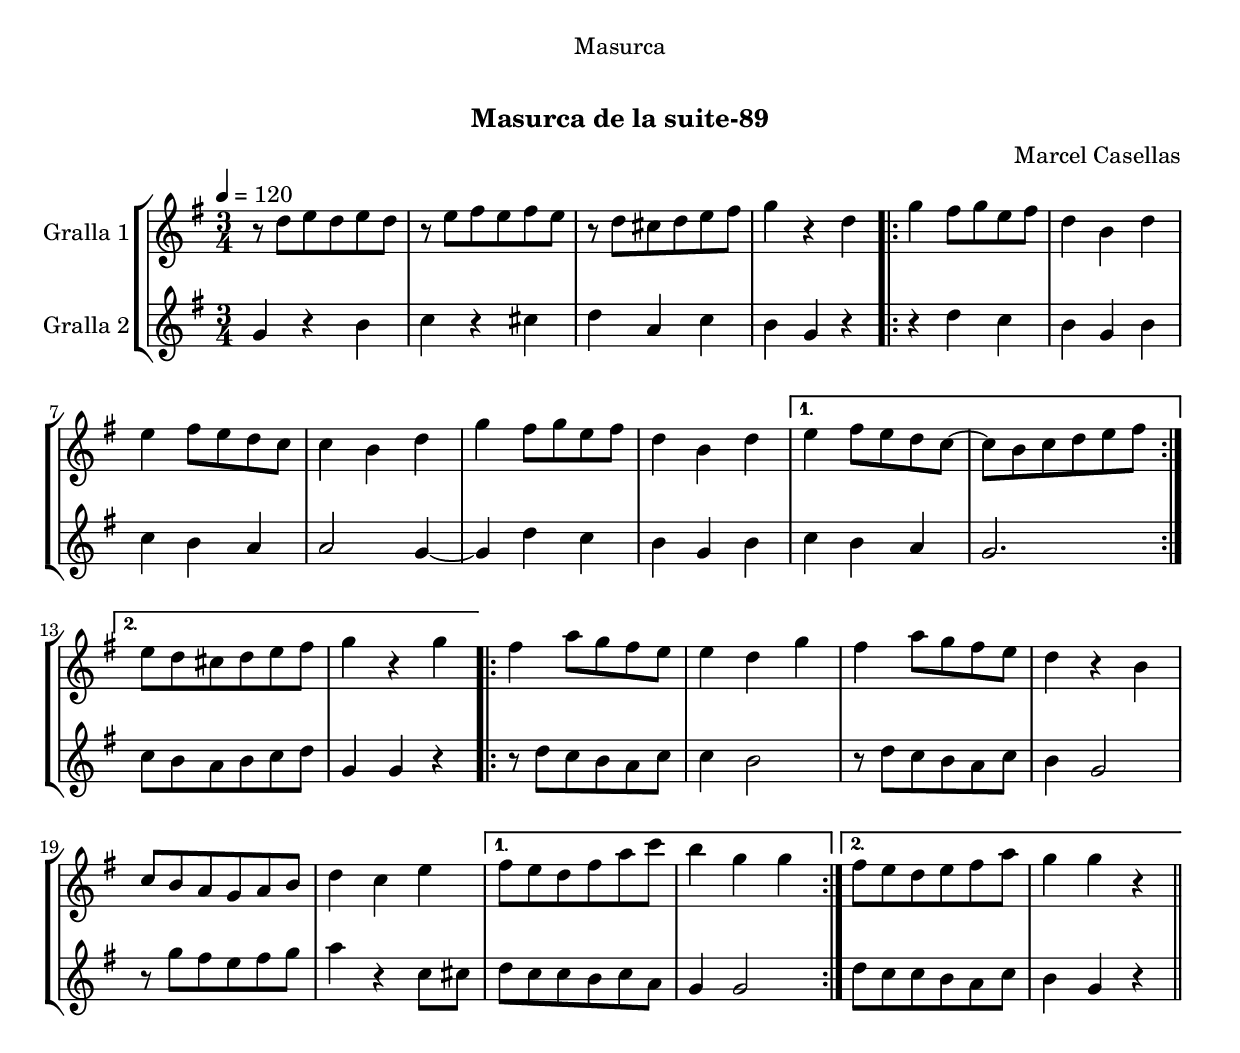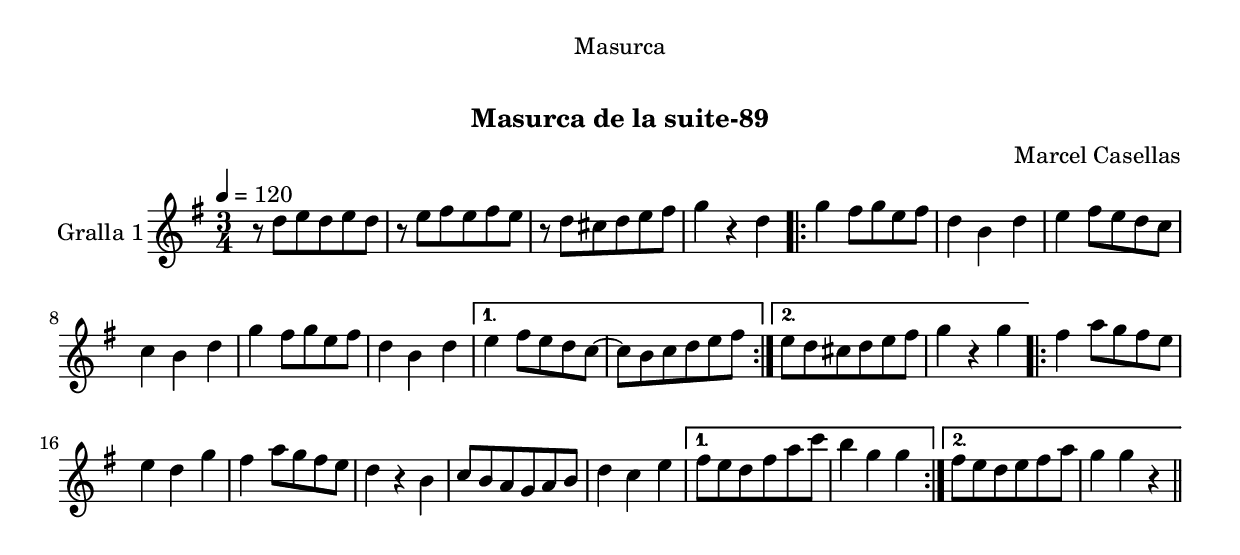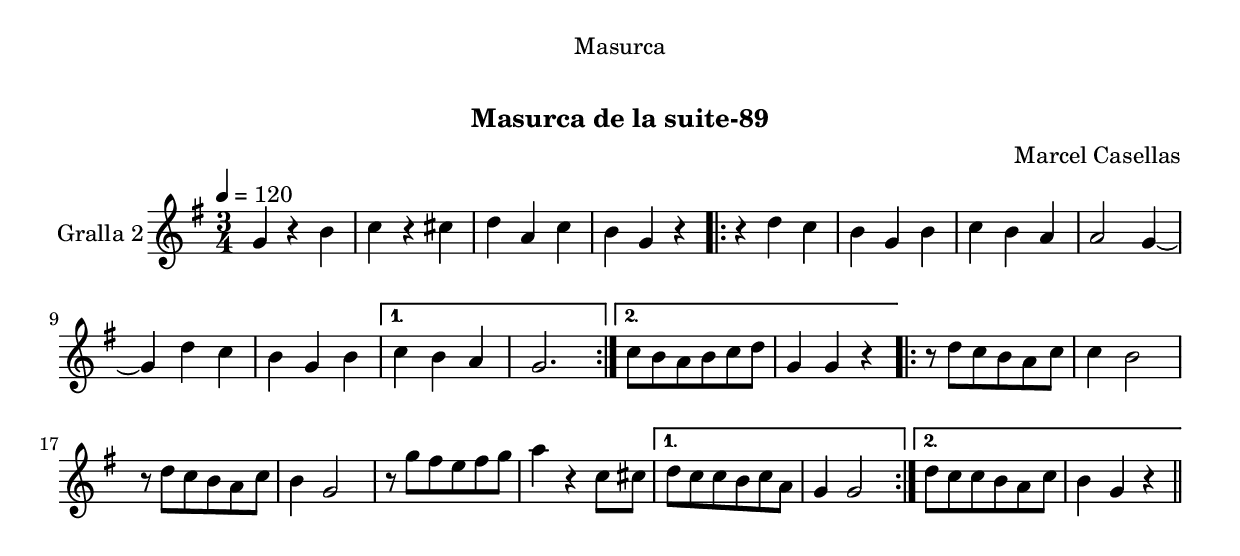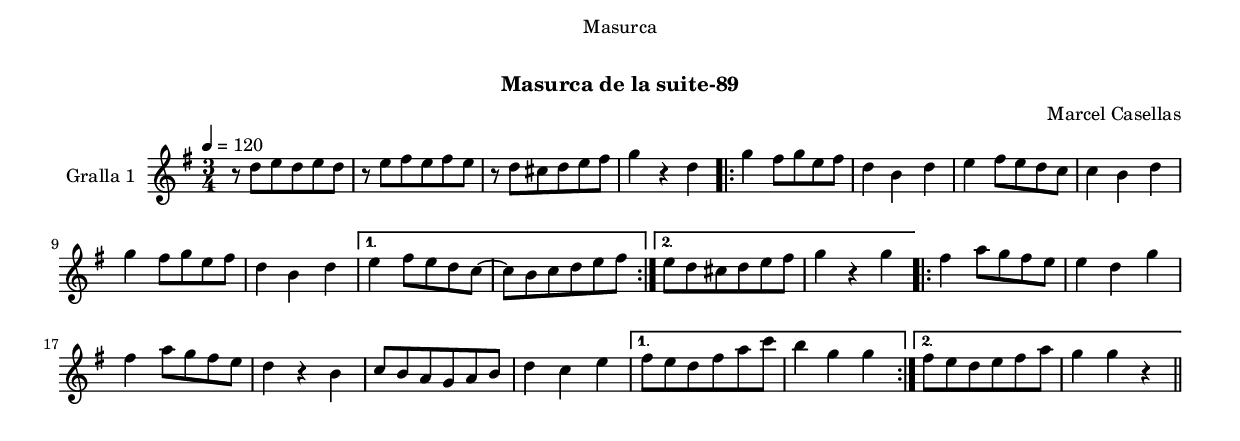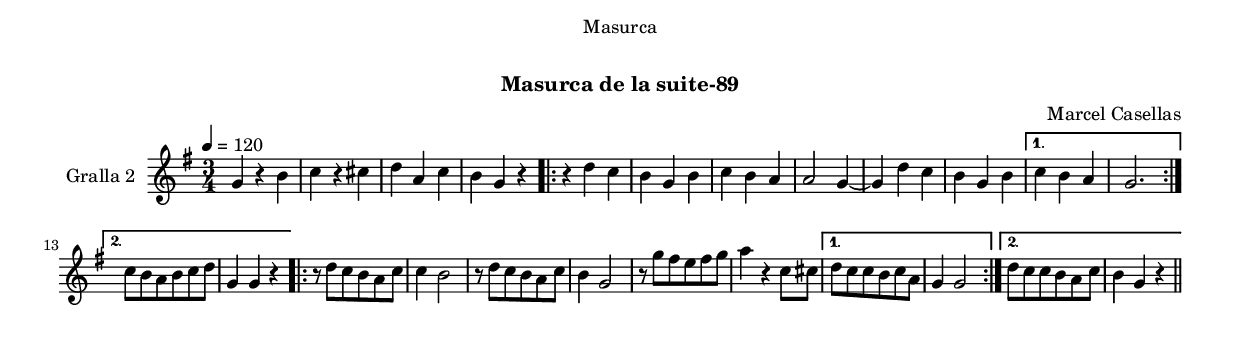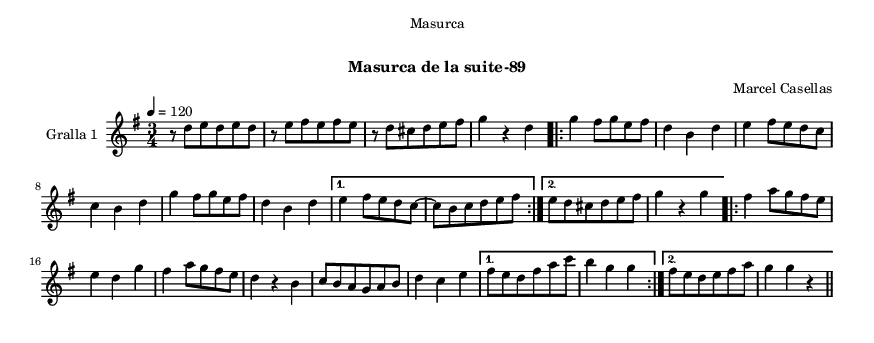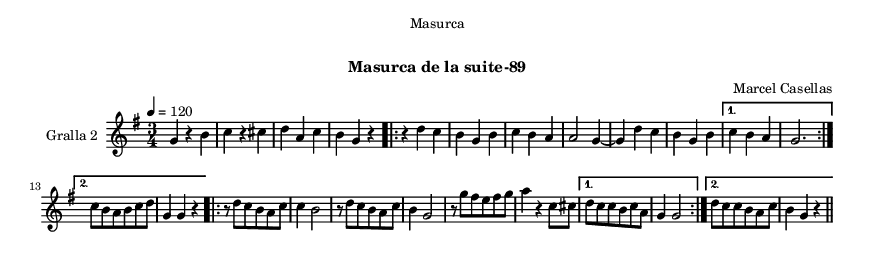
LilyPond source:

\version "2.16.0"

\header {
  dedication="Masurca"
  title="  "
  subtitle="Masurca de la suite-89"
  subsubtitle=""
  poet=""
  meter=""
  piece=""
  composer="Marcel Casellas"
  arranger=""
  opus=""
  instrument=""
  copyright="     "
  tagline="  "
}

liniaroAa =
\relative d''
{
  \tempo 4=120
  \clef treble
  \key g \major
  \time 3/4
  r8 d e d e d  |
  r8 e fis e fis e  |
  r8 d cis d e fis  |
  g4 r d  |
  %05
  \repeat volta 2 { g4 fis8 g e fis  |
  d4 b d  |
  e4 fis8 e d c  |
  c4 b d  |
  g4 fis8 g e fis  |
  %10
  d4 b d }
  \alternative { { e4 fis8 e d c ~  |
  c8 b c d e fis }
  { e8 d cis d e fis  |
  g4 r g } }
  %15
  \repeat volta 2 { fis4 a8 g fis e  |
  e4 d g  |
  fis4 a8 g fis e  |
  d4 r b  |
  c8 b a g a b  |
  %20
  d4 c e }
  \alternative { { fis8 e d fis a c  |
  b4 g g }
  { fis8 e d e fis a  |
  g4 g r } } \bar "||"
}

liniaroAb =
\relative g'
{
  \tempo 4=120
  \clef treble
  \key g \major
  \time 3/4
  g4 r b  |
  c4 r cis  |
  d4 a c  |
  b4 g r  |
  %05
  \repeat volta 2 { r4 d' c  |
  b4 g b  |
  c4 b a  |
  a2 g4 ~  |
  g4 d' c  |
  %10
  b4 g b }
  \alternative { { c4 b a  |
  g2. }
  { c8 b a b c d  |
  g,4 g r } }
  %15
  \repeat volta 2 { r8 d' c b a c  |
  c4 b2  |
  r8 d c b a c  |
  b4 g2  |
  r8 g' fis e fis g  |
  %20
  a4 r c,8 cis }
  \alternative { { d8 c c b c a  |
  g4 g2 }
  { d'8 c c b a c  |
  b4 g r } } \bar "||"
}

\book {

\paper {
  print-page-number = false
  #(set-paper-size "a4")
  #(layout-set-staff-size 20)
}

\bookpart {
  \score {
    \new StaffGroup {
      \override Score.RehearsalMark #'self-alignment-X = #LEFT
      <<
        \new Staff \with {instrumentName = #"Gralla 1" } \liniaroAa
        \new Staff \with {instrumentName = #"Gralla 2" } \liniaroAb
      >>
    }
    \layout {}
  }\score { \unfoldRepeats
    \new StaffGroup {
      \override Score.RehearsalMark #'self-alignment-X = #LEFT
      <<
        \new Staff \with {instrumentName = #"Gralla 1" } \liniaroAa
        \new Staff \with {instrumentName = #"Gralla 2" } \liniaroAb
      >>
    }
    \midi {}
  }
}

\bookpart {
  \header {}
  \score {
    \new StaffGroup {
      \override Score.RehearsalMark #'self-alignment-X = #LEFT
      <<
        \new Staff \with {instrumentName = #"Gralla 1" } \liniaroAa
      >>
    }
    \layout {}
  }\score { \unfoldRepeats
    \new StaffGroup {
      \override Score.RehearsalMark #'self-alignment-X = #LEFT
      <<
        \new Staff \with {instrumentName = #"Gralla 1" } \liniaroAa
      >>
    }
    \midi {}
  }
}

\bookpart {
  \header {}
  \score {
    \new StaffGroup {
      \override Score.RehearsalMark #'self-alignment-X = #LEFT
      <<
        \new Staff \with {instrumentName = #"Gralla 2" } \liniaroAb
      >>
    }
    \layout {}
  }\score { \unfoldRepeats
    \new StaffGroup {
      \override Score.RehearsalMark #'self-alignment-X = #LEFT
      <<
        \new Staff \with {instrumentName = #"Gralla 2" } \liniaroAb
      >>
    }
    \midi {}
  }
}

}

\book {

\paper {
  print-page-number = false
  #(set-paper-size "a5landscape")
  #(layout-set-staff-size 16)
  #(define output-suffix "a5")
}

\bookpart {
  \header {}
  \score {
    \new StaffGroup {
      \override Score.RehearsalMark #'self-alignment-X = #LEFT
      <<
        \new Staff \with {instrumentName = #"Gralla 1" } \liniaroAa
      >>
    }
    \layout {}
  }
}

\bookpart {
  \header {}
  \score {
    \new StaffGroup {
      \override Score.RehearsalMark #'self-alignment-X = #LEFT
      <<
        \new Staff \with {instrumentName = #"Gralla 2" } \liniaroAb
      >>
    }
    \layout {}
  }
}

}

\book {

\paper {
  print-page-number = false
  #(set-paper-size "a6landscape")
  #(layout-set-staff-size 12)
  #(define output-suffix "a6")
}

\bookpart {
  \header {}
  \score {
    \new StaffGroup {
      \override Score.RehearsalMark #'self-alignment-X = #LEFT
      <<
        \new Staff \with {instrumentName = #"Gralla 1" } \liniaroAa
      >>
    }
    \layout {}
  }
}

\bookpart {
  \header {}
  \score {
    \new StaffGroup {
      \override Score.RehearsalMark #'self-alignment-X = #LEFT
      <<
        \new Staff \with {instrumentName = #"Gralla 2" } \liniaroAb
      >>
    }
    \layout {}
  }
}

}

